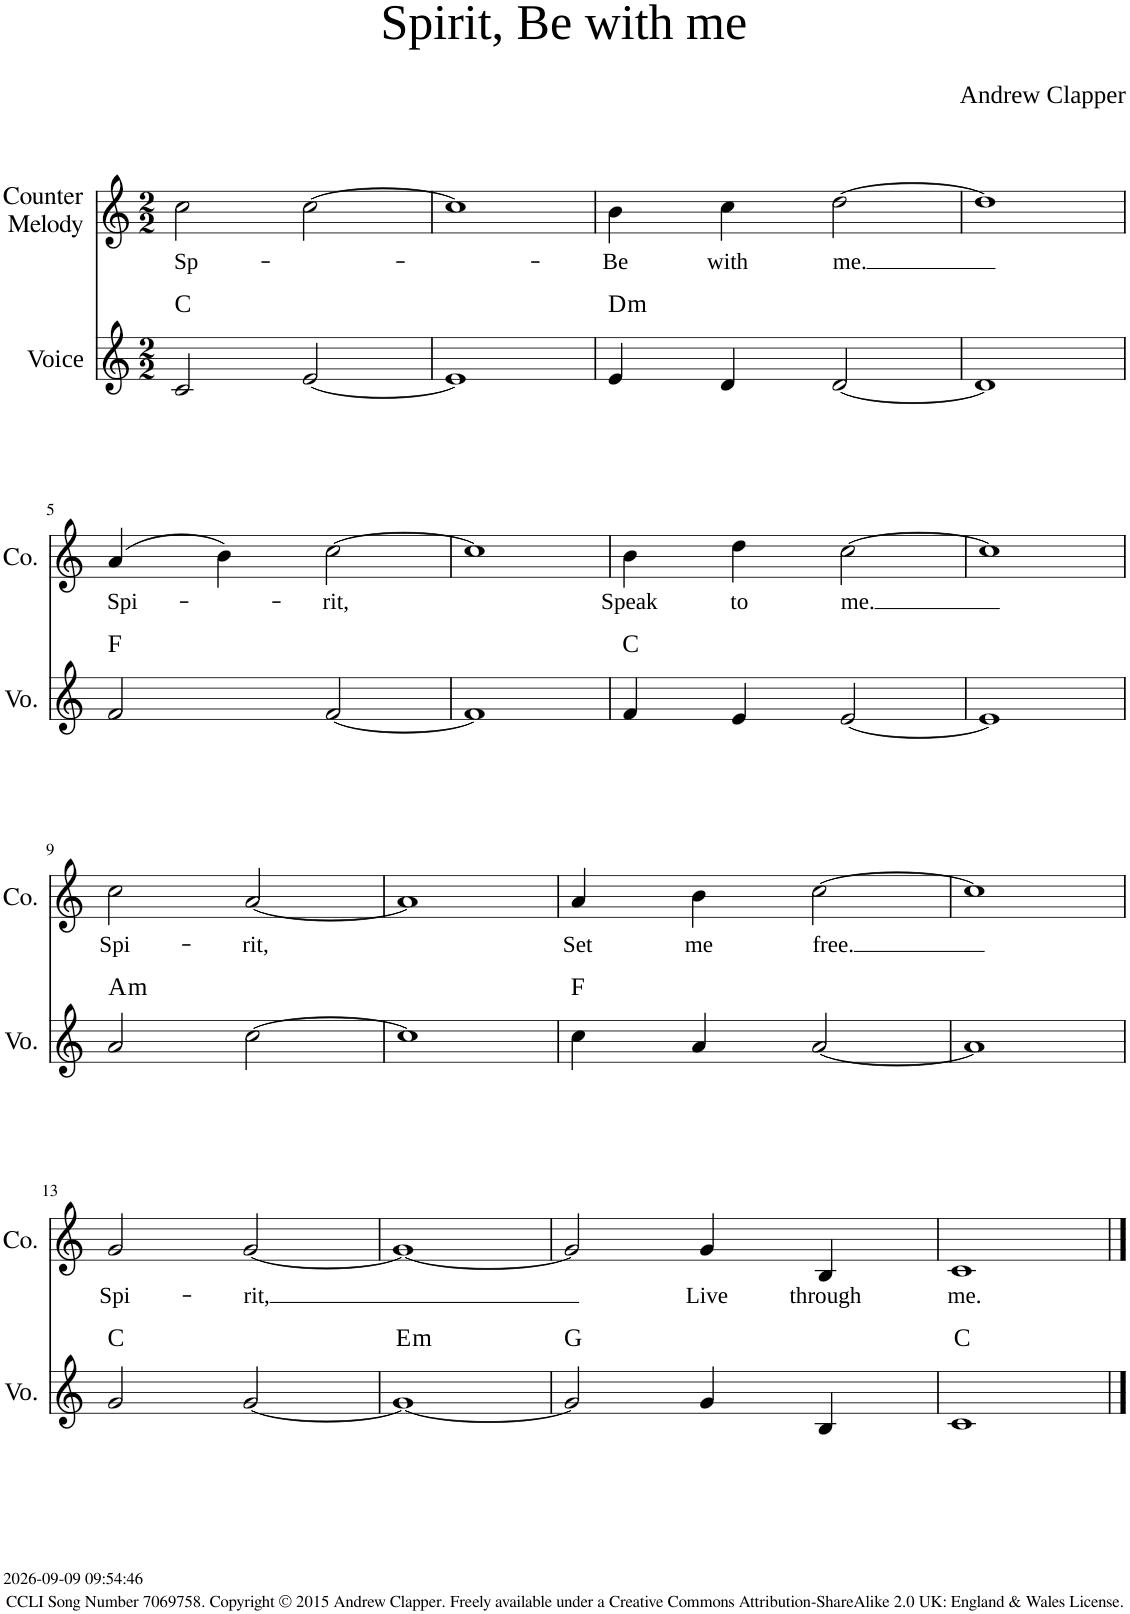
**kern	**harte	**kern	**text
*part2	*part2	*part1	*part1
*staff2	*	*staff1	*staff1
*I"Voice	*	*I"Counter Melody	*
*I'Vo.	*	*I'Co.	*
*clefG2	*	*clefG2	*
*k[]	*	*k[]	*
*M2/2	*	*M2/2	*
=1	=1	=1	=1
!	!	!	!LO:LY:b
2c/	C:maj	2cc\	Sp-
[2e/	.	[2cc\	.
=2	=2	=2	=2
1e]	.	1cc]	.
=3	=3	=3	=3
!	!LO:H:kt=m	!	!LO:LY:b
4e/	D:min	4b\	Be
!	!	!	!LO:LY:b
4d/	.	4cc\	with
!	!	!	!LO:LY:b
[2d/	.	[2dd\	me.
=4	=4	=4	=4
1d]	.	1dd]	.
!!LO:LB:g=z
=5	=5	=5	=5
!	!	!	!LO:LY:b
2f/	F:maj	(4a/	Spi-
.	.	4b\)	.
!	!	!	!LO:LY:b
[2f/	.	[2cc\	-rit,
=6	=6	=6	=6
1f]	.	1cc]	.
=7	=7	=7	=7
!	!	!	!LO:LY:b
4f/	C:maj	4b\	Speak
!	!	!	!LO:LY:b
4e/	.	4dd\	to
!	!	!	!LO:LY:b
[2e/	.	[2cc\	me.
=8	=8	=8	=8
1e]	.	1cc]	.
!!LO:LB:g=z
=9	=9	=9	=9
!	!LO:H:kt=m	!	!LO:LY:b
2a/	A:min	2cc\	Spi-
!	!	!	!LO:LY:b
[2cc\	.	[2a/	-rit,
=10	=10	=10	=10
1cc]	.	1a]	.
=11	=11	=11	=11
!	!	!	!LO:LY:b
4cc\	F:maj	4a/	Set
!	!	!	!LO:LY:b
4a/	.	4b\	me
!	!	!	!LO:LY:b
[2a/	.	[2cc\	free.
=12	=12	=12	=12
1a]	.	1cc]	.
!!LO:LB:g=z
=13	=13	=13	=13
!	!	!	!LO:LY:b
2g/	C:maj	2g/	Spi-
!	!	!	!LO:LY:b
[2g/	.	[2g/	-rit,
=14	=14	=14	=14
!	!LO:H:kt=m	!	!
1g_	E:min	1g_	.
=15	=15	=15	=15
2g/]	G:maj	2g/]	.
!	!	!	!LO:LY:b
4g/	.	4g/	Live
!	!	!	!LO:LY:b
4B/	.	4B/	through
=16	=16	=16	=16
!	!	!	!LO:LY:b
1c	C:maj	1c	me.
==	==	==	==
*-	*-	*-	*-
